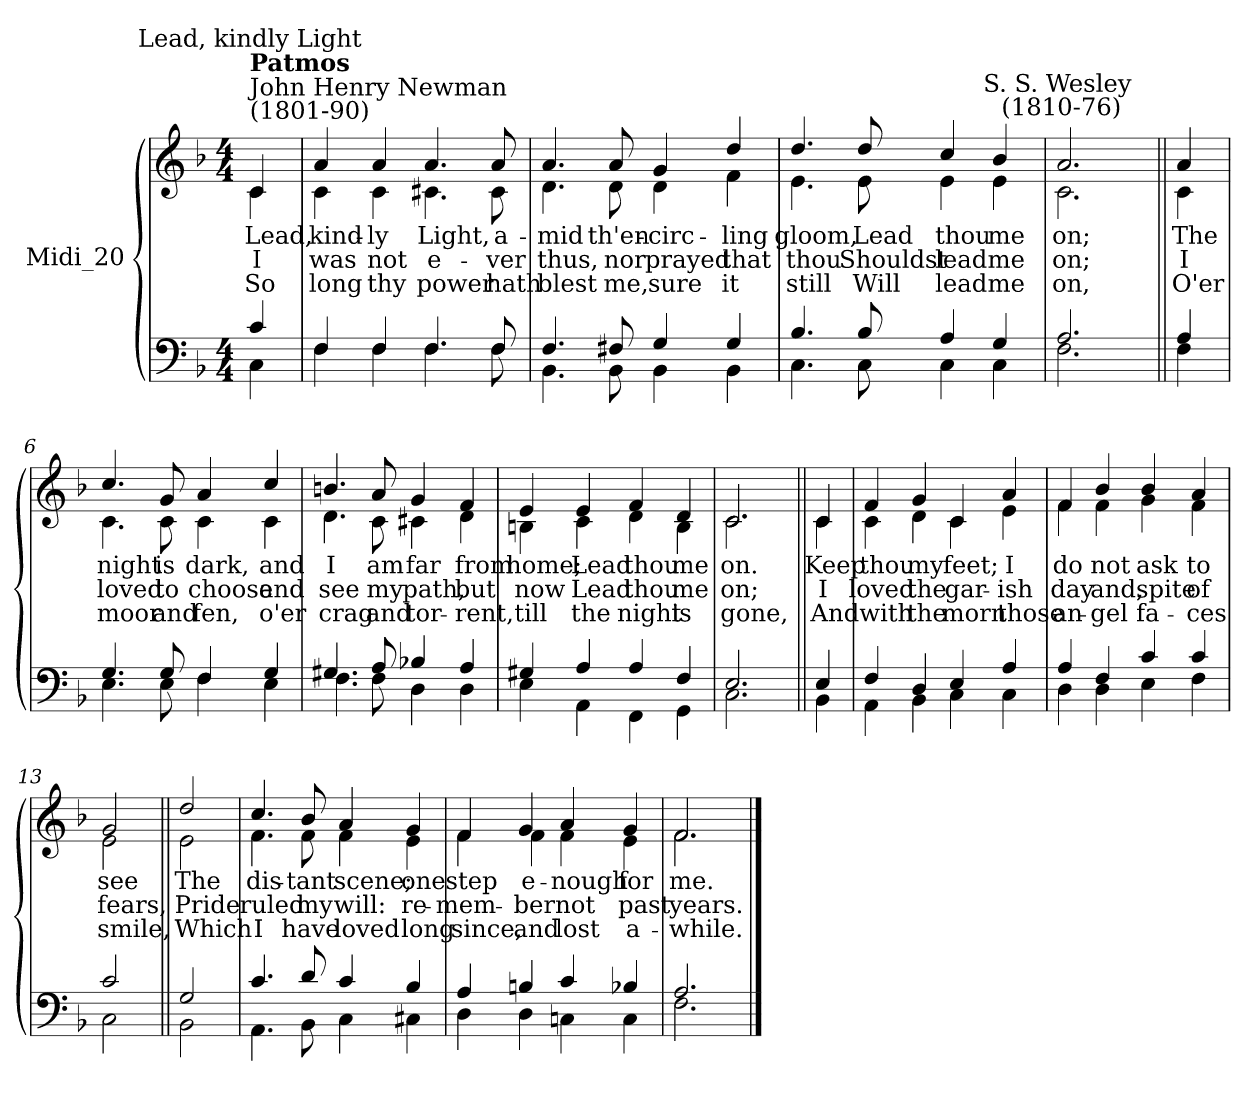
**kern	**kern	**text	**text	**text
*part2	*part1	*part1	*part1	*part1
*staff2	*staff1	*staff1	*staff1	*staff1
*I"Midi_20	*I"Midi_20	*	*	*
*clefF4	*clefG2	*	*	*
*k[b-]	*k[b-]	*	*	*
*F:	*F:	*	*	*
*M4/4	*M4/4	*	*	*
=	=	=	=	=
*^	*^	*	*	*
!	!	!LO:TX:a:t=John Henry Newman\n(1801-90)	!	!	!	!
!	!	!LO:TX:a:B:t=Patmos	!	!	!	!
!	!	!LO:TX:a:cj:t=Lead, kindly Light	!	!	!	!
!	!	!	!	!LO:LY:b	!LO:LY:b	!LO:LY:b
4c/	4C\	4c/	4c\	Lead,	I	So
=1	=1	=1	=1	=1	=1	=1
!	!	!	!	!LO:LY:b	!LO:LY:b	!LO:LY:b
4F/	4F\	4a/	4c\	kind-	-was	long
!	!	!	!	!LO:LY:b	!LO:LY:b	!LO:LY:b
4F/	4F\	4a/	4c\	ly	not	thy
!	!	!	!	!LO:LY:b	!LO:LY:b	!LO:LY:b
4.F/	4.F\	4.a/	4.c#X\	Light,	e-	-power
!	!	!	!	!LO:LY:b	!LO:LY:b	!LO:LY:b
8F/	8F\	8a/	8c#\	a-	-ver	hath
=2	=2	=2	=2	=2	=2	=2
!	!	!	!	!LO:LY:b	!LO:LY:b	!LO:LY:b
4.F/	4.BB-\	4.a/	4.d\	mid	thus,	blest
!	!	!	!	!LO:LY:b	!LO:LY:b	!LO:LY:b
8F#X/	8BB-\	8a/	8d\	th'en-	-nor	me,
!	!	!	!	!LO:LY:b	!LO:LY:b	!LO:LY:b
4G/	4BB-\	4g/	4d\	circ-	-prayed	sure
!	!	!	!	!LO:LY:b	!LO:LY:b	!LO:LY:b
4G/	4BB-\	4dd/	4f\	ling	that	it
=3	=3	=3	=3	=3	=3	=3
!	!	!	!	!LO:LY:b	!LO:LY:b	!LO:LY:b
4.B-/	4.C\	4.dd/	4.e\	gloom,	thou	still
!	!	!	!	!LO:LY:b	!LO:LY:b	!LO:LY:b
8B-/	8C\	8dd/	8e\	Lead	Shouldst	Will
!	!	!	!	!LO:LY:b	!LO:LY:b	!LO:LY:b
4A/	4C\	4cc/	4e\	thou	lead	lead
!	!	!	!	!LO:LY:b	!LO:LY:b	!LO:LY:b
4G/	4C\	4b-/	4e\	me	me	me
=4	=4	=4	=4	=4	=4	=4
!	!	!LO:TX:a:cj:t=S. S. Wesley\n (1810-76)	!	!	!	!
!	!	!	!	!LO:LY:b	!LO:LY:b	!LO:LY:b
2.A/	2.F\	2.a/	2.c\	on;	on;	on,
!!LO:LB:g=z	!!
=5||	=5||	=5||	=5||	=5||	=5||	=5||
!	!	!	!	!LO:LY:b	!LO:LY:b	!LO:LY:b
4A/	4F\	4a/	4c\	The	I	O'er
=6	=6	=6	=6	=6	=6	=6
!	!	!	!	!LO:LY:b	!LO:LY:b	!LO:LY:b
4.G/	4.E\	4.cc/	4.c\	night	loved	moor
!	!	!	!	!LO:LY:b	!LO:LY:b	!LO:LY:b
8G/	8E\	8g/	8c\	is	to	and
!	!	!	!	!LO:LY:b	!LO:LY:b	!LO:LY:b
4F/	4F\	4a/	4c\	dark,	choose	fen,
!	!	!	!	!LO:LY:b	!LO:LY:b	!LO:LY:b
4G/	4E\	4cc/	4c\	and	and	o'er
=7	=7	=7	=7	=7	=7	=7
!	!	!	!	!LO:LY:b	!LO:LY:b	!LO:LY:b
4.G#X/	4.F\	4.bn/	4.d\	I	see	crag
!	!	!	!	!LO:LY:b	!LO:LY:b	!LO:LY:b
8A/	8F\	8a/	8c\	am	my	and
!	!	!	!	!LO:LY:b	!LO:LY:b	!LO:LY:b
4B-X/	4D\	4g/	4c#X\	far	path,	tor-
!	!	!	!	!LO:LY:b	!LO:LY:b	!LO:LY:b
4A/	4D\	4f/	4d\	-from	but	rent,
=8	=8	=8	=8	=8	=8	=8
!	!	!	!	!LO:LY:b	!LO:LY:b	!LO:LY:b
4G#X/	4E\	4e/	4Bn\	home;	now	till
!	!	!	!	!LO:LY:b	!LO:LY:b	!LO:LY:b
4A/	4AA\	4e/	4c\	Lead	Lead	the
!	!	!	!	!LO:LY:b	!LO:LY:b	!LO:LY:b
4A/	4FF\	4f/	4d\	thou	thou	night
!	!	!	!	!LO:LY:b	!LO:LY:b	!LO:LY:b
4F/	4GG\	4d/	4B\	me	me	is
=9	=9	=9	=9	=9	=9	=9
!	!	!	!	!LO:LY:b	!LO:LY:b	!LO:LY:b
2.E/	2.C\	2.c/	2.c\	on.	on;	gone,
=10||	=10||	=10||	=10||	=10||	=10||	=10||
!	!	!	!	!LO:LY:b	!LO:LY:b	!LO:LY:b
4E/	4BB-\	4c/	4c\	Keep	I	And
=11	=11	=11	=11	=11	=11	=11
!	!	!	!	!LO:LY:b	!LO:LY:b	!LO:LY:b
4F/	4AA\	4f/	4c\	thou	loved	with
!	!	!	!	!LO:LY:b	!LO:LY:b	!LO:LY:b
4D/	4BB-\	4g/	4d\	my	the	the
!	!	!	!	!LO:LY:b	!LO:LY:b	!LO:LY:b
4E/	4C\	4c/	4c\	feet;	gar-	-morn
!	!	!	!	!LO:LY:b	!LO:LY:b	!LO:LY:b
4A/	4C\	4a/	4e\	I	ish	those
!!LO:LB:g=z	!!
=12	=12	=12	=12	=12	=12	=12
!	!	!	!	!LO:LY:b	!LO:LY:b	!LO:LY:b
4A/	4D\	4f/	4f\	do	day	an-
!	!	!	!	!LO:LY:b	!LO:LY:b	!LO:LY:b
4F/	4D\	4b-/	4f\	-not	and,	gel
!	!	!	!	!LO:LY:b	!LO:LY:b	!LO:LY:b
4c/	4E\	4b-/	4g\	ask	spite	fa-
!	!	!	!	!LO:LY:b	!LO:LY:b	!LO:LY:b
4c/	4F\	4a/	4f\	-to	of	ces
=13	=13	=13	=13	=13	=13	=13
!	!	!	!	!LO:LY:b	!LO:LY:b	!LO:LY:b
2c/	2C\	2g/	2e\	see	fears,	smile,
=14||	=14||	=14||	=14||	=14||	=14||	=14||
!	!	!	!	!LO:LY:b	!LO:LY:b	!LO:LY:b
2G/	2BB-\	2dd/	2e\	The	Pride	Which
=15	=15	=15	=15	=15	=15	=15
!	!	!	!	!LO:LY:b	!LO:LY:b	!LO:LY:b
4.c/	4.AA\	4.cc/	4.f\	dis-	-ruled	I
!	!	!	!	!LO:LY:b	!LO:LY:b	!LO:LY:b
8d/	8BB-\	8b-/	8f\	tant	my	have
!	!	!	!	!LO:LY:b	!LO:LY:b	!LO:LY:b
4c/	4C\	4a/	4f\	scene;	will:	loved
!	!	!	!	!LO:LY:b	!LO:LY:b	!LO:LY:b
4B-/	4C#X\	4g/	4e\	one	re-	-long
=16	=16	=16	=16	=16	=16	=16
!	!	!	!	!LO:LY:b	!LO:LY:b	!LO:LY:b
4A/	4D\	4f/	4f\	step	mem-	-since,
!	!	!	!	!LO:LY:b	!LO:LY:b	!LO:LY:b
4Bn/	4D\	4g/	4f\	e-	-ber	and
!	!	!	!	!LO:LY:b	!LO:LY:b	!LO:LY:b
4c/	4Cn\	4a/	4f\	nough	not	lost
!	!	!	!	!LO:LY:b	!LO:LY:b	!LO:LY:b
4B-X/	4C\	4g/	4e\	for	past	a-
=17	=17	=17	=17	=17	=17	=17
!	!	!	!	!LO:LY:b	!LO:LY:b	!LO:LY:b
2.A/	2.F\	2.f/	2.f\	-me.	years.	while.
*v	*v	*	*	*	*	*
*	*v	*v	*	*	*
==	==	==	==	==
*-	*-	*-	*-	*-
